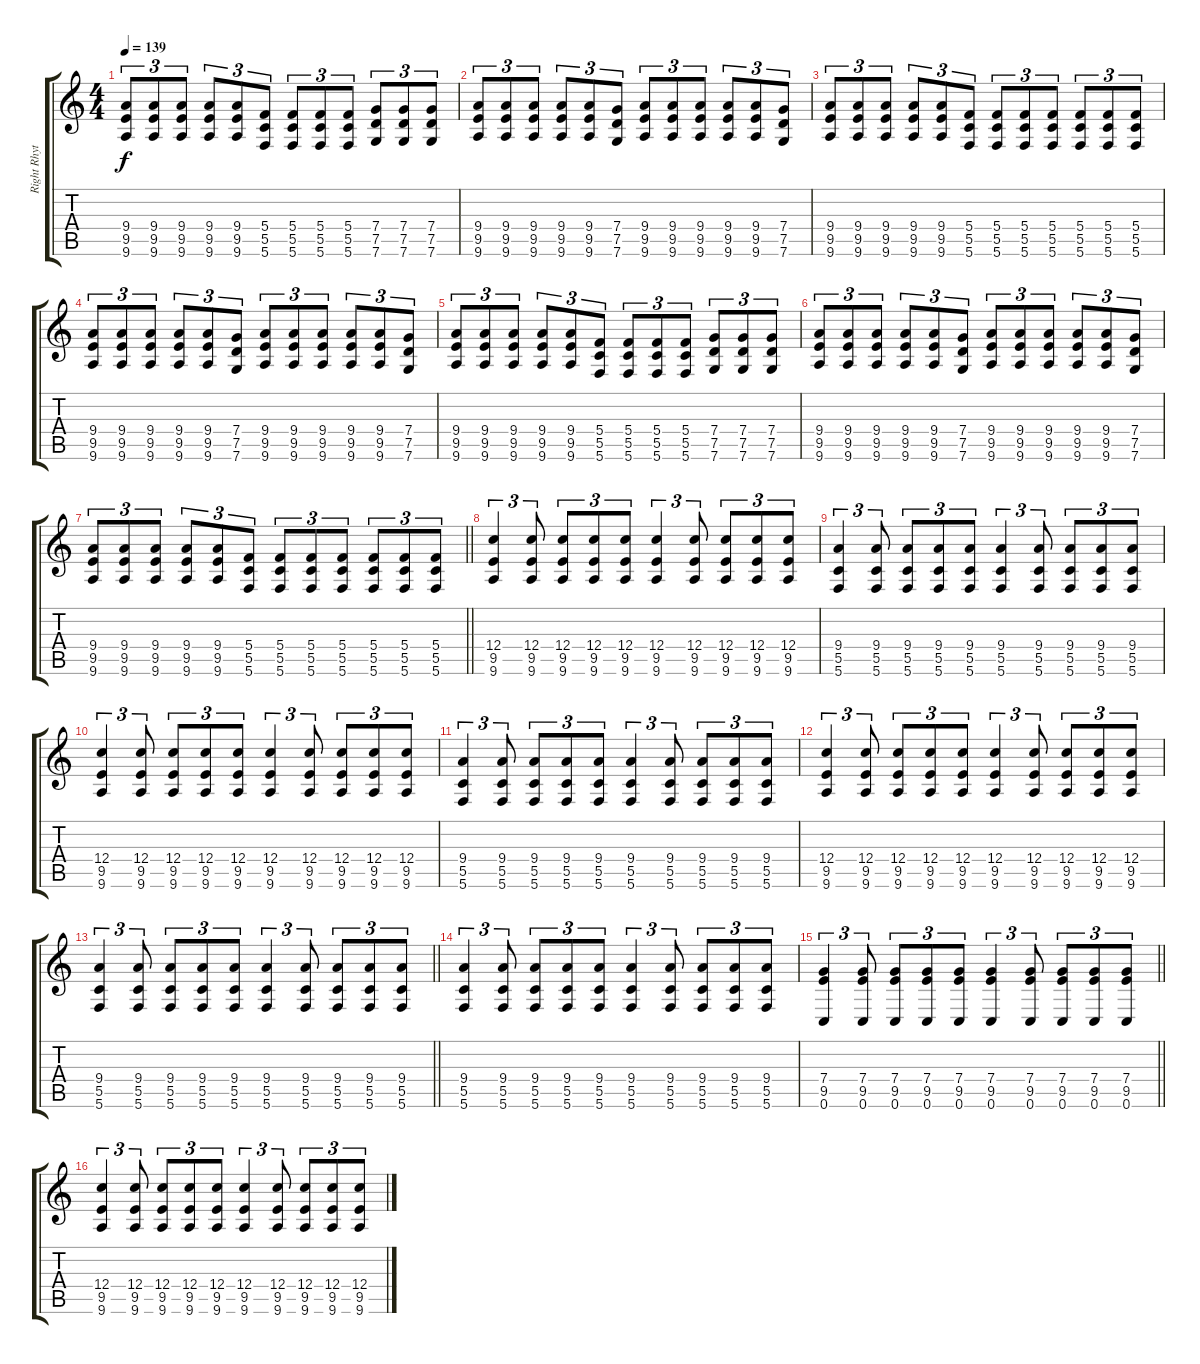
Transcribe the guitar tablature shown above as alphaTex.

\track ("Right Rhythm" "Right Rhyt") {instrument distortionguitar}
\staff {score tabs}
\tuning (D4 A3 F3 C3 G2 C2) {hide}
\ts (4 4)
\tempo 139
\clef g2
\ks c
(9.4 9.5 9.6).8{tu (3 2) dy f} (9.4 9.5 9.6).8{tu (3 2)} (9.4 9.5 9.6).8{tu (3 2)} (9.4 9.5 9.6).8{tu (3 2)} (9.4 9.5 9.6).8{tu (3 2)} (5.4 5.5 5.6).8{tu (3 2)} (5.4 5.5 5.6).8{tu (3 2)} (5.4 5.5 5.6).8{tu (3 2)} (5.4 5.5 5.6).8{tu (3 2)} (7.4 7.5 7.6).8{tu (3 2)} (7.4 7.5 7.6).8{tu (3 2)} (7.4 7.5 7.6).8{tu (3 2)} |
(9.4 9.5 9.6).8{tu (3 2)} (9.4 9.5 9.6).8{tu (3 2)} (9.4 9.5 9.6).8{tu (3 2)} (9.4 9.5 9.6).8{tu (3 2)} (9.4 9.5 9.6).8{tu (3 2)} (7.4 7.5 7.6).8{tu (3 2)} (9.4 9.5 9.6).8{tu (3 2)} (9.4 9.5 9.6).8{tu (3 2)} (9.4 9.5 9.6).8{tu (3 2)} (9.4 9.5 9.6).8{tu (3 2)} (9.4 9.5 9.6).8{tu (3 2)} (7.4 7.5 7.6).8{tu (3 2)} |
(9.4 9.5 9.6).8{tu (3 2)} (9.4 9.5 9.6).8{tu (3 2)} (9.4 9.5 9.6).8{tu (3 2)} (9.4 9.5 9.6).8{tu (3 2)} (9.4 9.5 9.6).8{tu (3 2)} (5.4 5.5 5.6).8{tu (3 2)} (5.4 5.5 5.6).8{tu (3 2)} (5.4 5.5 5.6).8{tu (3 2)} (5.4 5.5 5.6).8{tu (3 2)} (5.4 5.5 5.6).8{tu (3 2)} (5.4 5.5 5.6).8{tu (3 2)} (5.4 5.5 5.6).8{tu (3 2)} |
(9.4 9.5 9.6).8{tu (3 2)} (9.4 9.5 9.6).8{tu (3 2)} (9.4 9.5 9.6).8{tu (3 2)} (9.4 9.5 9.6).8{tu (3 2)} (9.4 9.5 9.6).8{tu (3 2)} (7.4 7.5 7.6).8{tu (3 2)} (9.4 9.5 9.6).8{tu (3 2)} (9.4 9.5 9.6).8{tu (3 2)} (9.4 9.5 9.6).8{tu (3 2)} (9.4 9.5 9.6).8{tu (3 2)} (9.4 9.5 9.6).8{tu (3 2)} (7.4 7.5 7.6).8{tu (3 2)} |
(9.4 9.5 9.6).8{tu (3 2)} (9.4 9.5 9.6).8{tu (3 2)} (9.4 9.5 9.6).8{tu (3 2)} (9.4 9.5 9.6).8{tu (3 2)} (9.4 9.5 9.6).8{tu (3 2)} (5.4 5.5 5.6).8{tu (3 2)} (5.4 5.5 5.6).8{tu (3 2)} (5.4 5.5 5.6).8{tu (3 2)} (5.4 5.5 5.6).8{tu (3 2)} (7.4 7.5 7.6).8{tu (3 2)} (7.4 7.5 7.6).8{tu (3 2)} (7.4 7.5 7.6).8{tu (3 2)} |
(9.4 9.5 9.6).8{tu (3 2)} (9.4 9.5 9.6).8{tu (3 2)} (9.4 9.5 9.6).8{tu (3 2)} (9.4 9.5 9.6).8{tu (3 2)} (9.4 9.5 9.6).8{tu (3 2)} (7.4 7.5 7.6).8{tu (3 2)} (9.4 9.5 9.6).8{tu (3 2)} (9.4 9.5 9.6).8{tu (3 2)} (9.4 9.5 9.6).8{tu (3 2)} (9.4 9.5 9.6).8{tu (3 2)} (9.4 9.5 9.6).8{tu (3 2)} (7.4 7.5 7.6).8{tu (3 2)} |
\barLineRight lightlight
(9.4 9.5 9.6).8{tu (3 2)} (9.4 9.5 9.6).8{tu (3 2)} (9.4 9.5 9.6).8{tu (3 2)} (9.4 9.5 9.6).8{tu (3 2)} (9.4 9.5 9.6).8{tu (3 2)} (5.4 5.5 5.6).8{tu (3 2)} (5.4 5.5 5.6).8{tu (3 2)} (5.4 5.5 5.6).8{tu (3 2)} (5.4 5.5 5.6).8{tu (3 2)} (5.4 5.5 5.6).8{tu (3 2)} (5.4 5.5 5.6).8{tu (3 2)} (5.4 5.5 5.6).8{tu (3 2)} |
\section ("" "")
(12.4 9.5 9.6).4{tu (3 2)} (12.4 9.5 9.6).8{tu (3 2)} (12.4 9.5 9.6).8{tu (3 2)} (12.4 9.5 9.6).8{tu (3 2)} (12.4 9.5 9.6).8{tu (3 2)} (12.4 9.5 9.6).4{tu (3 2)} (12.4 9.5 9.6).8{tu (3 2)} (12.4 9.5 9.6).8{tu (3 2)} (12.4 9.5 9.6).8{tu (3 2)} (12.4 9.5 9.6).8{tu (3 2)} |
(9.4 5.5 5.6).4{tu (3 2)} (9.4 5.5 5.6).8{tu (3 2)} (9.4 5.5 5.6).8{tu (3 2)} (9.4 5.5 5.6).8{tu (3 2)} (9.4 5.5 5.6).8{tu (3 2)} (9.4 5.5 5.6).4{tu (3 2)} (9.4 5.5 5.6).8{tu (3 2)} (9.4 5.5 5.6).8{tu (3 2)} (9.4 5.5 5.6).8{tu (3 2)} (9.4 5.5 5.6).8{tu (3 2)} |
(12.4 9.5 9.6).4{tu (3 2)} (12.4 9.5 9.6).8{tu (3 2)} (12.4 9.5 9.6).8{tu (3 2)} (12.4 9.5 9.6).8{tu (3 2)} (12.4 9.5 9.6).8{tu (3 2)} (12.4 9.5 9.6).4{tu (3 2)} (12.4 9.5 9.6).8{tu (3 2)} (12.4 9.5 9.6).8{tu (3 2)} (12.4 9.5 9.6).8{tu (3 2)} (12.4 9.5 9.6).8{tu (3 2)} |
(9.4 5.5 5.6).4{tu (3 2)} (9.4 5.5 5.6).8{tu (3 2)} (9.4 5.5 5.6).8{tu (3 2)} (9.4 5.5 5.6).8{tu (3 2)} (9.4 5.5 5.6).8{tu (3 2)} (9.4 5.5 5.6).4{tu (3 2)} (9.4 5.5 5.6).8{tu (3 2)} (9.4 5.5 5.6).8{tu (3 2)} (9.4 5.5 5.6).8{tu (3 2)} (9.4 5.5 5.6).8{tu (3 2)} |
(12.4 9.5 9.6).4{tu (3 2)} (12.4 9.5 9.6).8{tu (3 2)} (12.4 9.5 9.6).8{tu (3 2)} (12.4 9.5 9.6).8{tu (3 2)} (12.4 9.5 9.6).8{tu (3 2)} (12.4 9.5 9.6).4{tu (3 2)} (12.4 9.5 9.6).8{tu (3 2)} (12.4 9.5 9.6).8{tu (3 2)} (12.4 9.5 9.6).8{tu (3 2)} (12.4 9.5 9.6).8{tu (3 2)} |
\barLineRight lightlight
(9.4 5.5 5.6).4{tu (3 2)} (9.4 5.5 5.6).8{tu (3 2)} (9.4 5.5 5.6).8{tu (3 2)} (9.4 5.5 5.6).8{tu (3 2)} (9.4 5.5 5.6).8{tu (3 2)} (9.4 5.5 5.6).4{tu (3 2)} (9.4 5.5 5.6).8{tu (3 2)} (9.4 5.5 5.6).8{tu (3 2)} (9.4 5.5 5.6).8{tu (3 2)} (9.4 5.5 5.6).8{tu (3 2)} |
\section ("" "")
(9.4 5.5 5.6).4{tu (3 2)} (9.4 5.5 5.6).8{tu (3 2)} (9.4 5.5 5.6).8{tu (3 2)} (9.4 5.5 5.6).8{tu (3 2)} (9.4 5.5 5.6).8{tu (3 2)} (9.4 5.5 5.6).4{tu (3 2)} (9.4 5.5 5.6).8{tu (3 2)} (9.4 5.5 5.6).8{tu (3 2)} (9.4 5.5 5.6).8{tu (3 2)} (9.4 5.5 5.6).8{tu (3 2)} |
\barLineRight lightlight
(7.4 9.5 0.6).4{tu (3 2)} (7.4 9.5 0.6).8{tu (3 2)} (7.4 9.5 0.6).8{tu (3 2)} (7.4 9.5 0.6).8{tu (3 2)} (7.4 9.5 0.6).8{tu (3 2)} (7.4 9.5 0.6).4{tu (3 2)} (7.4 9.5 0.6).8{tu (3 2)} (7.4 9.5 0.6).8{tu (3 2)} (7.4 9.5 0.6).8{tu (3 2)} (7.4 9.5 0.6).8{tu (3 2)} |
\section ("" "")
(12.4 9.5 9.6).4{tu (3 2)} (12.4 9.5 9.6).8{tu (3 2)} (12.4 9.5 9.6).8{tu (3 2)} (12.4 9.5 9.6).8{tu (3 2)} (12.4 9.5 9.6).8{tu (3 2)} (12.4 9.5 9.6).4{tu (3 2)} (12.4 9.5 9.6).8{tu (3 2)} (12.4 9.5 9.6).8{tu (3 2)} (12.4 9.5 9.6).8{tu (3 2)} (12.4 9.5 9.6).8{tu (3 2)}
